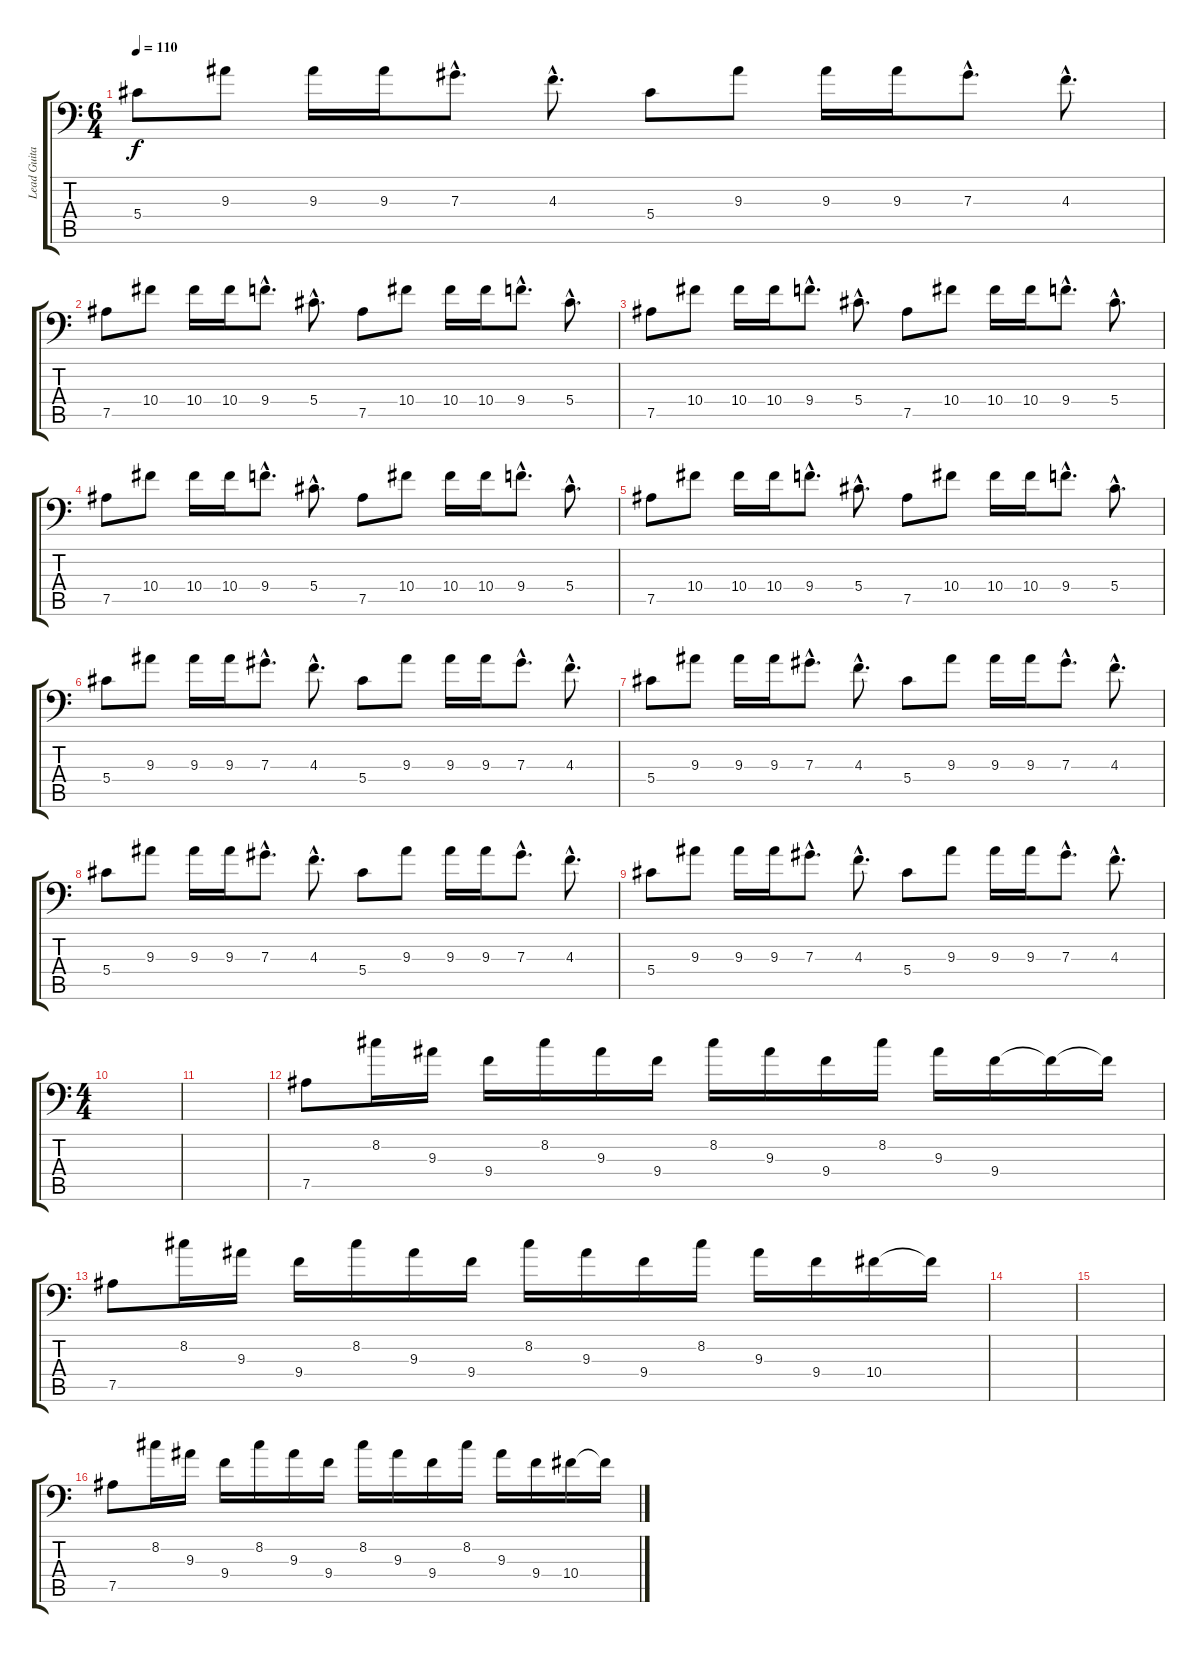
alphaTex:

\track ("Lead Guitar II" "Lead Guita") {instrument distortionguitar}
\staff {score tabs}
\tuning (Bb3 F3 Db3 Ab2 Eb2 Bb1) {hide}
\ts (6 4)
\tempo 110
\clef f4
\ks c
5.4.8{dy f} 9.3.8 9.3.16 9.3.16 7.3{hac}.8{d} 4.3{hac}.8{d} 5.4.8 9.3.8 9.3.16 9.3.16 7.3{hac}.8{d} 4.3{hac}.8{d} |
7.5.8 10.4.8 10.4.16 10.4.16 9.4{hac}.8{d} 5.4{hac}.8{d} 7.5.8 10.4.8 10.4.16 10.4.16 9.4{hac}.8{d} 5.4{hac}.8{d} |
7.5.8 10.4.8 10.4.16 10.4.16 9.4{hac}.8{d} 5.4{hac}.8{d} 7.5.8 10.4.8 10.4.16 10.4.16 9.4{hac}.8{d} 5.4{hac}.8{d} |
7.5.8 10.4.8 10.4.16 10.4.16 9.4{hac}.8{d} 5.4{hac}.8{d} 7.5.8 10.4.8 10.4.16 10.4.16 9.4{hac}.8{d} 5.4{hac}.8{d} |
7.5.8 10.4.8 10.4.16 10.4.16 9.4{hac}.8{d} 5.4{hac}.8{d} 7.5.8 10.4.8 10.4.16 10.4.16 9.4{hac}.8{d} 5.4{hac}.8{d} |
5.4.8 9.3.8 9.3.16 9.3.16 7.3{hac}.8{d} 4.3{hac}.8{d} 5.4.8 9.3.8 9.3.16 9.3.16 7.3{hac}.8{d} 4.3{hac}.8{d} |
5.4.8 9.3.8 9.3.16 9.3.16 7.3{hac}.8{d} 4.3{hac}.8{d} 5.4.8 9.3.8 9.3.16 9.3.16 7.3{hac}.8{d} 4.3{hac}.8{d} |
5.4.8 9.3.8 9.3.16 9.3.16 7.3{hac}.8{d} 4.3{hac}.8{d} 5.4.8 9.3.8 9.3.16 9.3.16 7.3{hac}.8{d} 4.3{hac}.8{d} |
5.4.8 9.3.8 9.3.16 9.3.16 7.3{hac}.8{d} 4.3{hac}.8{d} 5.4.8 9.3.8 9.3.16 9.3.16 7.3{hac}.8{d} 4.3{hac}.8{d} |
\ts (4 4)
|
|
7.5.8 8.2.16 9.3.16 9.4.16 8.2.16 9.3.16 9.4.16 8.2.16 9.3.16 9.4.16 8.2.16 9.3.16 9.4.16 9.4{t}.16 9.4{t}.16 |
7.5.8 8.2.16 9.3.16 9.4.16 8.2.16 9.3.16 9.4.16 8.2.16 9.3.16 9.4.16 8.2.16 9.3.16 9.4.16 10.4.16 10.4{t}.16 |
|
|
7.5.8 8.2.16 9.3.16 9.4.16 8.2.16 9.3.16 9.4.16 8.2.16 9.3.16 9.4.16 8.2.16 9.3.16 9.4.16 10.4.16 10.4{t}.16
